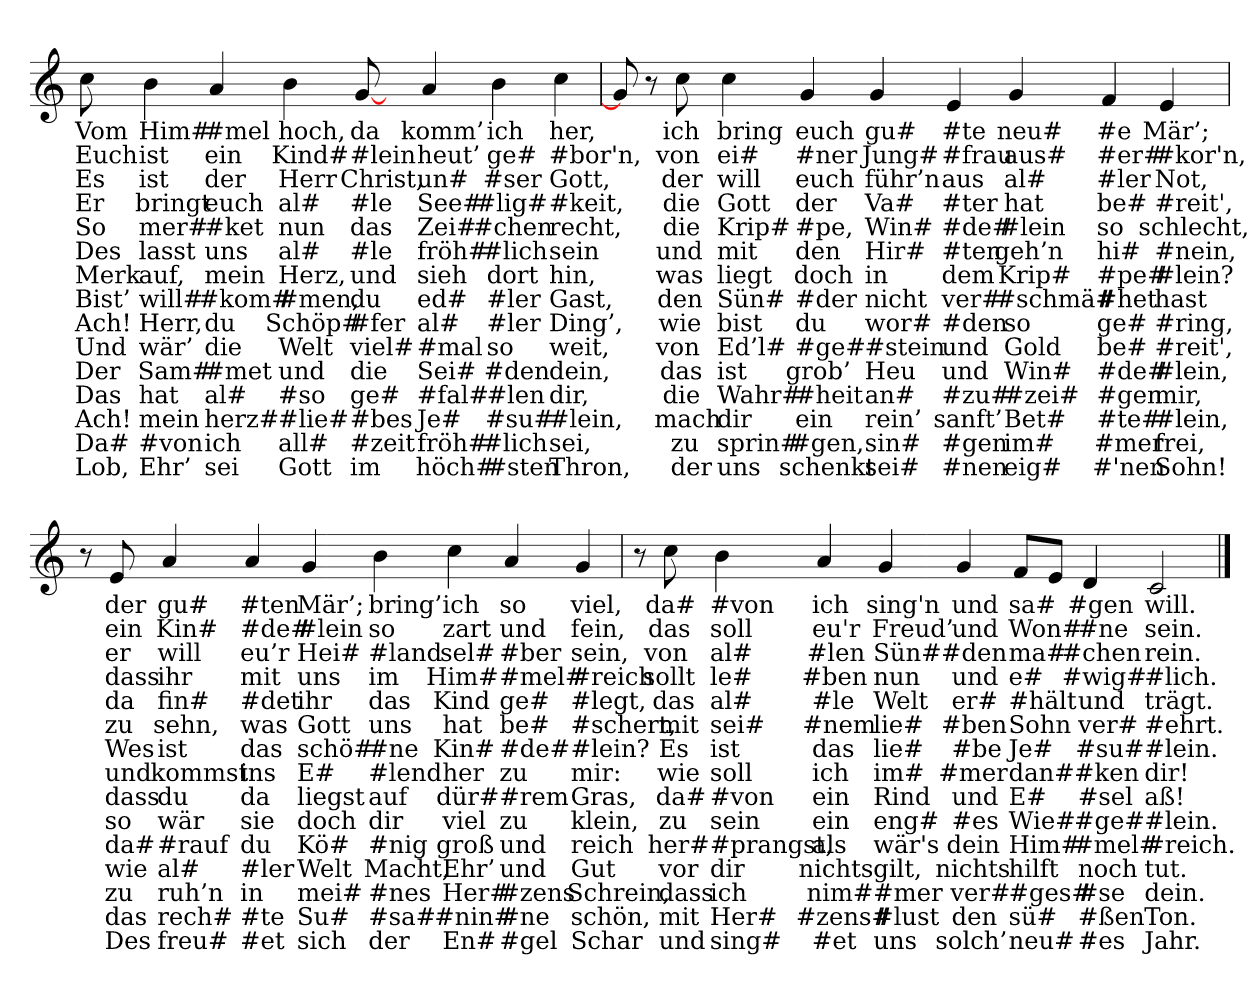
**kern	**text	**text	**text	**text	**text	**text	**text	**text	**text	**text	**text	**text	**text	**text	**text
*part1	*part1	*part1	*part1	*part1	*part1	*part1	*part1	*part1	*part1	*part1	*part1	*part1	*part1	*part1	*part1
*staff1	*staff1	*staff1	*staff1	*staff1	*staff1	*staff1	*staff1	*staff1	*staff1	*staff1	*staff1	*staff1	*staff1	*staff1	*staff1
*clefG2	*	*	*	*	*	*	*	*	*	*	*	*	*	*	*
=	=	=	=	=	=	=	=	=	=	=	=	=	=	=	=
8cc	Vom	Euch	Es	Er	So	Des	Merk	Bist’	Ach!	Und	Der	Das	Ach!	Da#	Lob,
4b	Him#	ist	ist	bringt	mer#	lasst	auf,	will#	Herr,	wär’	Sam#	hat	mein	#von	Ehr’
4a	#mel	ein	der	euch	#ket	uns	mein	#kom#	du	die	#met	al#	herz#	ich	sei
4b	hoch,	Kind#	Herr	al#	nun	al#	Herz,	#men,	Schöp#	Welt	und	#so	#lie#	all#	Gott
[8g	da	#lein	Christ,	#le	das	#le	und	du	#fer	viel#	die	ge#	#bes	#zeit	im
8ryy	.	.	.	.	.	.	.	.	.	.	.	.	.	.	.
4a	komm’	heut’	un#	See#	Zei#	fröh#	sieh	ed#	al#	#mal	Sei#	#fal#	Je#	fröh#	höch#
4b	ich	ge#	#ser	#lig#	#chen	#lich	dort	#ler	#ler	so	#den	#len	#su#	#lich	#sten
4cc	her,	#bor'n,	Gott,	#keit,	recht,	sein	hin,	Gast,	Ding’,	weit,	dein,	dir,	#lein,	sei,	Thron,
=	=	=	=	=	=	=	=	=	=	=	=	=	=	=	=
8g]	.	.	.	.	.	.	.	.	.	.	.	.	.	.	.
8r	.	.	.	.	.	.	.	.	.	.	.	.	.	.	.
8cc	ich	von	der	die	die	und	was	den	wie	von	das	die	mach	zu	der
4cc	bring	ei#	will	Gott	Krip#	mit	liegt	Sün#	bist	Ed’l#	ist	Wahr#	dir	sprin#	uns
4g	euch	#ner	euch	der	#pe,	den	doch	#der	du	#ge#	grob’	#heit	ein	#gen,	schenkt
4g	gu#	Jung#	führ’n	Va#	Win#	Hir#	in	nicht	wor#	#stein	Heu	an#	rein’	sin#	sei#
4e	#te	#frau	aus	#ter	#de#	#ten	dem	ver#	#den	und	und	#zu#	sanft’	#gen	#nen
4g	neu#	aus#	al#	hat	#lein	geh’n	Krip#	#schmä#	so	Gold	Win#	#zei#	Bet#	im#	eig#
4f	#e	#er#	#ler	be#	so	hi#	#pe#	#het	ge#	be#	#de#	#gen	#te#	#mer	#'nen
4e	Mär’;	#kor'n,	Not,	#reit',	schlecht,	#nein,	#lein?	hast	#ring,	#reit',	#lein,	mir,	#lein,	frei,	Sohn!
=	=	=	=	=	=	=	=	=	=	=	=	=	=	=	=
8r	.	.	.	.	.	.	.	.	.	.	.	.	.	.	.
8e	der	ein	er	dass	da	zu	Wes	und	dass	so	da#	wie	zu	das	Des
4a	gu#	Kin#	will	ihr	fin#	sehn,	ist	kommst	du	wär	#rauf	al#	ruh’n	rech#	freu#
4a	#ten	#de#	eu’r	mit	#det	was	das	ins	da	sie	du	#ler	in	#te	#et
4g	Mär’;	#lein	Hei#	uns	ihr	Gott	schö#	E#	liegst	doch	Kö#	Welt	mei#	Su#	sich
4b	bring’	so	#land	im	das	uns	#ne	#lend	auf	dir	#nig	Macht,	#nes	#sa#	der
4cc	ich	zart	sel#	Him#	Kind	hat	Kin#	her	dür#	viel	groß	Ehr’	Her#	#nin#	En#
4a	so	und	#ber	#mel#	ge#	be#	#de#	zu	#rem	zu	und	und	#zens	#ne	#gel
4g	viel,	fein,	sein,	#reich	#legt,	#schert,	#lein?	mir:	Gras,	klein,	reich	Gut	Schrein,	schön,	Schar
=	=	=	=	=	=	=	=	=	=	=	=	=	=	=	=
8r	.	.	.	.	.	.	.	.	.	.	.	.	.	.	.
8cc	da#	das	von	sollt	das	mit	Es	wie	da#	zu	her#	vor	dass	mit	und
4b	#von	soll	al#	le#	al#	sei#	ist	soll	#von	sein	#prangst,	dir	ich	Her#	sing#
4a	ich	eu'r	#len	#ben	#le	#nem	das	ich	ein	ein	als	nichts	nim#	#zens#	#et
4g	sing'n	Freud’	Sün#	nun	Welt	lie#	lie#	im#	Rind	eng#	wär's	gilt,	#mer	#lust	uns
4g	und	und	#den	und	er#	#ben	#be	#mer	und	#es	dein	nichts	ver#	den	solch’
8fL	sa#	Won#	ma#	e#	#hält	Sohn	Je#	dan#	E#	Wie#	Him#	hilft	#ges#	sü#	neu#
8eJ	.	.	.	.	.	.	.	.	.	.	.	.	.	.	.
4d	#gen	#ne	#chen	#wig#	und	ver#	#su#	#ken	#sel	#ge#	#mel#	noch	#se	#ßen	#es
2c	will.	sein.	rein.	#lich.	trägt.	#ehrt.	#lein.	dir!	aß!	#lein.	#reich.	tut.	dein.	Ton.	Jahr.
==	==	==	==	==	==	==	==	==	==	==	==	==	==	==	==
*-	*-	*-	*-	*-	*-	*-	*-	*-	*-	*-	*-	*-	*-	*-	*-
